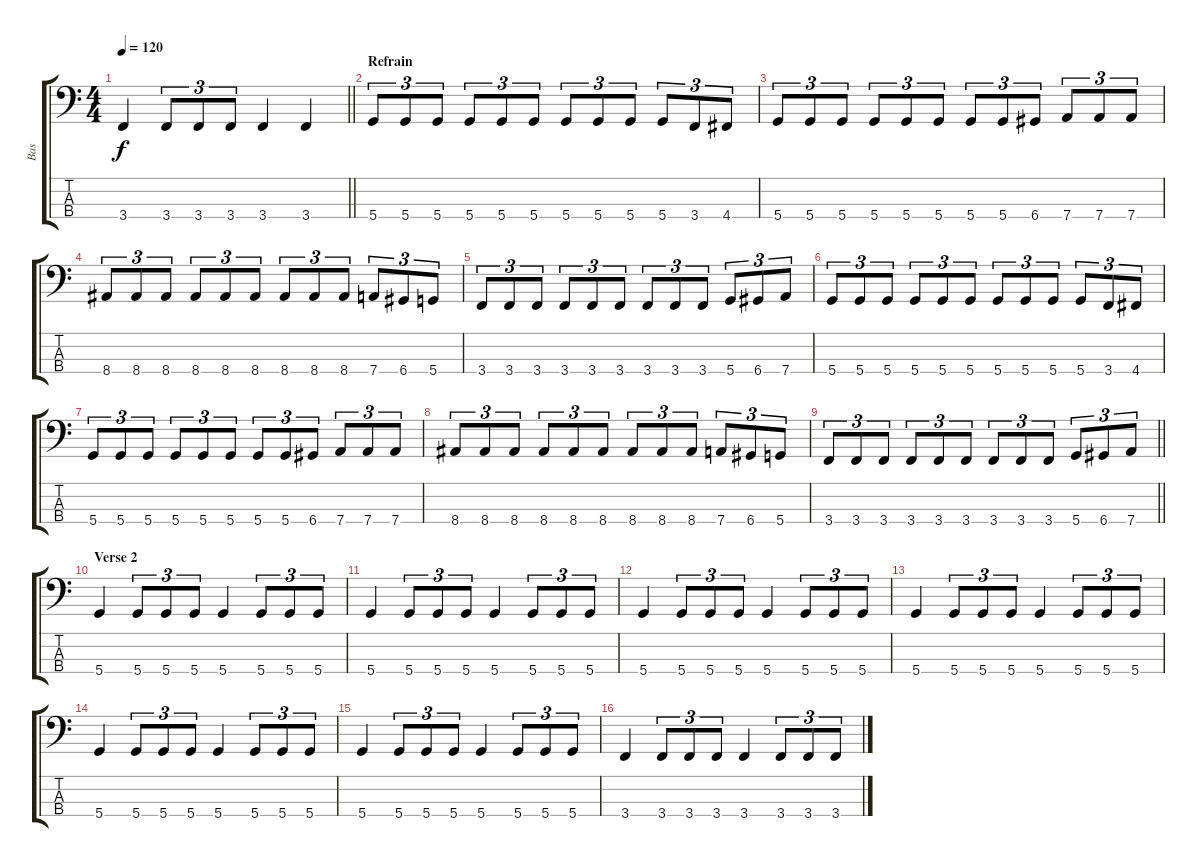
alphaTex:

\track ("Bas" "Bas") {instrument electricbassfinger}
\staff {score tabs}
\tuning (F2 C2 G1 D1) {hide}
\ts (4 4)
\tempo 120
\clef f4
\barLineRight lightlight
\ks c
3.4.4{dy f} 3.4.8{tu (3 2)} 3.4.8{tu (3 2)} 3.4.8{tu (3 2)} 3.4.4 3.4.4 |
\section ("" "Refrain")
5.4.8{tu (3 2)} 5.4.8{tu (3 2)} 5.4.8{tu (3 2)} 5.4.8{tu (3 2)} 5.4.8{tu (3 2)} 5.4.8{tu (3 2)} 5.4.8{tu (3 2)} 5.4.8{tu (3 2)} 5.4.8{tu (3 2)} 5.4.8{tu (3 2)} 3.4.8{tu (3 2)} 4.4.8{tu (3 2)} |
5.4.8{tu (3 2)} 5.4.8{tu (3 2)} 5.4.8{tu (3 2)} 5.4.8{tu (3 2)} 5.4.8{tu (3 2)} 5.4.8{tu (3 2)} 5.4.8{tu (3 2)} 5.4.8{tu (3 2)} 6.4.8{tu (3 2)} 7.4.8{tu (3 2)} 7.4.8{tu (3 2)} 7.4.8{tu (3 2)} |
8.4.8{tu (3 2)} 8.4.8{tu (3 2)} 8.4.8{tu (3 2)} 8.4.8{tu (3 2)} 8.4.8{tu (3 2)} 8.4.8{tu (3 2)} 8.4.8{tu (3 2)} 8.4.8{tu (3 2)} 8.4.8{tu (3 2)} 7.4.8{tu (3 2)} 6.4.8{tu (3 2)} 5.4.8{tu (3 2)} |
3.4.8{tu (3 2)} 3.4.8{tu (3 2)} 3.4.8{tu (3 2)} 3.4.8{tu (3 2)} 3.4.8{tu (3 2)} 3.4.8{tu (3 2)} 3.4.8{tu (3 2)} 3.4.8{tu (3 2)} 3.4.8{tu (3 2)} 5.4.8{tu (3 2)} 6.4.8{tu (3 2)} 7.4.8{tu (3 2)} |
5.4.8{tu (3 2)} 5.4.8{tu (3 2)} 5.4.8{tu (3 2)} 5.4.8{tu (3 2)} 5.4.8{tu (3 2)} 5.4.8{tu (3 2)} 5.4.8{tu (3 2)} 5.4.8{tu (3 2)} 5.4.8{tu (3 2)} 5.4.8{tu (3 2)} 3.4.8{tu (3 2)} 4.4.8{tu (3 2)} |
5.4.8{tu (3 2)} 5.4.8{tu (3 2)} 5.4.8{tu (3 2)} 5.4.8{tu (3 2)} 5.4.8{tu (3 2)} 5.4.8{tu (3 2)} 5.4.8{tu (3 2)} 5.4.8{tu (3 2)} 6.4.8{tu (3 2)} 7.4.8{tu (3 2)} 7.4.8{tu (3 2)} 7.4.8{tu (3 2)} |
8.4.8{tu (3 2)} 8.4.8{tu (3 2)} 8.4.8{tu (3 2)} 8.4.8{tu (3 2)} 8.4.8{tu (3 2)} 8.4.8{tu (3 2)} 8.4.8{tu (3 2)} 8.4.8{tu (3 2)} 8.4.8{tu (3 2)} 7.4.8{tu (3 2)} 6.4.8{tu (3 2)} 5.4.8{tu (3 2)} |
\barLineRight lightlight
3.4.8{tu (3 2)} 3.4.8{tu (3 2)} 3.4.8{tu (3 2)} 3.4.8{tu (3 2)} 3.4.8{tu (3 2)} 3.4.8{tu (3 2)} 3.4.8{tu (3 2)} 3.4.8{tu (3 2)} 3.4.8{tu (3 2)} 5.4.8{tu (3 2)} 6.4.8{tu (3 2)} 7.4.8{tu (3 2)} |
\section ("" "Verse 2")
5.4.4 5.4.8{tu (3 2)} 5.4.8{tu (3 2)} 5.4.8{tu (3 2)} 5.4.4 5.4.8{tu (3 2)} 5.4.8{tu (3 2)} 5.4.8{tu (3 2)} |
5.4.4 5.4.8{tu (3 2)} 5.4.8{tu (3 2)} 5.4.8{tu (3 2)} 5.4.4 5.4.8{tu (3 2)} 5.4.8{tu (3 2)} 5.4.8{tu (3 2)} |
5.4.4 5.4.8{tu (3 2)} 5.4.8{tu (3 2)} 5.4.8{tu (3 2)} 5.4.4 5.4.8{tu (3 2)} 5.4.8{tu (3 2)} 5.4.8{tu (3 2)} |
5.4.4 5.4.8{tu (3 2)} 5.4.8{tu (3 2)} 5.4.8{tu (3 2)} 5.4.4 5.4.8{tu (3 2)} 5.4.8{tu (3 2)} 5.4.8{tu (3 2)} |
5.4.4 5.4.8{tu (3 2)} 5.4.8{tu (3 2)} 5.4.8{tu (3 2)} 5.4.4 5.4.8{tu (3 2)} 5.4.8{tu (3 2)} 5.4.8{tu (3 2)} |
5.4.4 5.4.8{tu (3 2)} 5.4.8{tu (3 2)} 5.4.8{tu (3 2)} 5.4.4 5.4.8{tu (3 2)} 5.4.8{tu (3 2)} 5.4.8{tu (3 2)} |
3.4.4 3.4.8{tu (3 2)} 3.4.8{tu (3 2)} 3.4.8{tu (3 2)} 3.4.4 3.4.8{tu (3 2)} 3.4.8{tu (3 2)} 3.4.8{tu (3 2)}
